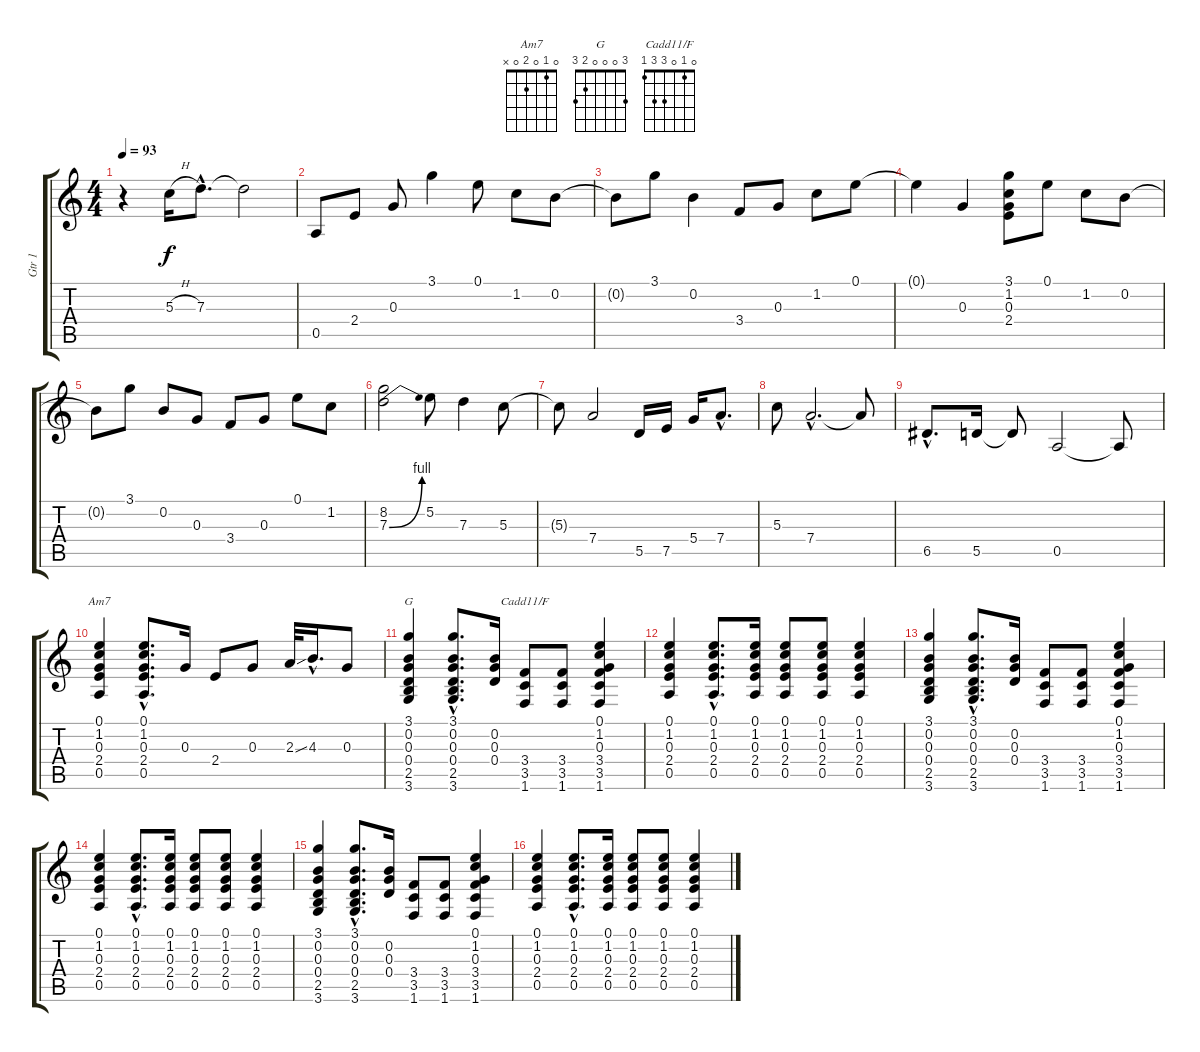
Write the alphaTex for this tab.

\track ("Gtr 1" "Gtr 1") {instrument distortionguitar}
\staff {score tabs}
\tuning (E4 B3 G3 D3 A2 E2) {hide}
\chord ("Am7" 0 1 0 2 0 x)
\chord ("G" 3 0 0 0 2 3)
\chord ("Cadd11/F" 0 1 0 3 3 1)
\ts (4 4)
\tempo 93
\clef g2
\ks c
r.4{dy f instrument distortionguitar} 5.3{h}.16 7.3{hac}.8{d} 7.3{t}.2 |
0.5.8 2.4.8 0.3.8 3.1.4 0.1.8 1.2.8 0.2.8 |
0.2{t}.8 3.1.8 0.2.4 3.4.8 0.3.8 1.2.8 0.1.8 |
0.1{t}.4 0.3.4 (3.1 1.2 0.3 2.4).8 0.1.8 1.2.8 0.2.8 |
0.2{t}.8 3.1.8 0.2.8 0.3.8 3.4.8 0.3.8 0.1.8 1.2.8 |
(8.2 7.3{be (bend 0 0 60 4)}).2 5.2.8 7.3.4 5.3.8 |
5.3{t}.8 7.4.2 5.5.16 7.5.16 5.4.16 7.4{hac}.8{d} |
5.3.8 7.4{hac}.2{d} 7.4{t}.8 |
6.5{hac}.8{d} 5.5.16 5.5{t}.8 0.5.2 0.5{t}.8 |
(0.1 1.2 0.3 2.4 0.5).4{ch "Am7"} (0.1{hac} 1.2{hac} 0.3{hac} 2.4{hac} 0.5{hac}).8{d} 0.3.16 2.4.8 0.3.8 2.3{ss}.32 4.3{hac}.16{d} 0.3.8 |
(3.1 0.2 0.3 0.4 2.5 3.6).4{ch "G"} (3.1{hac} 0.2{hac} 0.3{hac} 0.4{hac} 2.5{hac} 3.6{hac}).8{d} (0.2 0.3 0.4).16 (3.4 3.5 1.6).8{ch "Cadd11/F"} (3.4 3.5 1.6).8 (0.1 1.2 0.3 3.4 3.5 1.6).4 |
(0.1 1.2 0.3 2.4 0.5).4 (0.1{hac} 1.2{hac} 0.3{hac} 2.4{hac} 0.5{hac}).8{d} (0.1 1.2 0.3 2.4 0.5).16 (0.1 1.2 0.3 2.4 0.5).8 (0.1 1.2 0.3 2.4 0.5).8 (0.1 1.2 0.3 2.4 0.5).4 |
(3.1 0.2 0.3 0.4 2.5 3.6).4 (3.1{hac} 0.2{hac} 0.3{hac} 0.4{hac} 2.5{hac} 3.6{hac}).8{d} (0.2 0.3 0.4).16 (3.4 3.5 1.6).8 (3.4 3.5 1.6).8 (0.1 1.2 0.3 3.4 3.5 1.6).4 |
(0.1 1.2 0.3 2.4 0.5).4 (0.1{hac} 1.2{hac} 0.3{hac} 2.4{hac} 0.5{hac}).8{d} (0.1 1.2 0.3 2.4 0.5).16 (0.1 1.2 0.3 2.4 0.5).8 (0.1 1.2 0.3 2.4 0.5).8 (0.1 1.2 0.3 2.4 0.5).4 |
(3.1 0.2 0.3 0.4 2.5 3.6).4 (3.1{hac} 0.2{hac} 0.3{hac} 0.4{hac} 2.5{hac} 3.6{hac}).8{d} (0.2 0.3 0.4).16 (3.4 3.5 1.6).8 (3.4 3.5 1.6).8 (0.1 1.2 0.3 3.4 3.5 1.6).4 |
(0.1 1.2 0.3 2.4 0.5).4 (0.1{hac} 1.2{hac} 0.3{hac} 2.4{hac} 0.5{hac}).8{d} (0.1 1.2 0.3 2.4 0.5).16 (0.1 1.2 0.3 2.4 0.5).8 (0.1 1.2 0.3 2.4 0.5).8 (0.1 1.2 0.3 2.4 0.5).4
